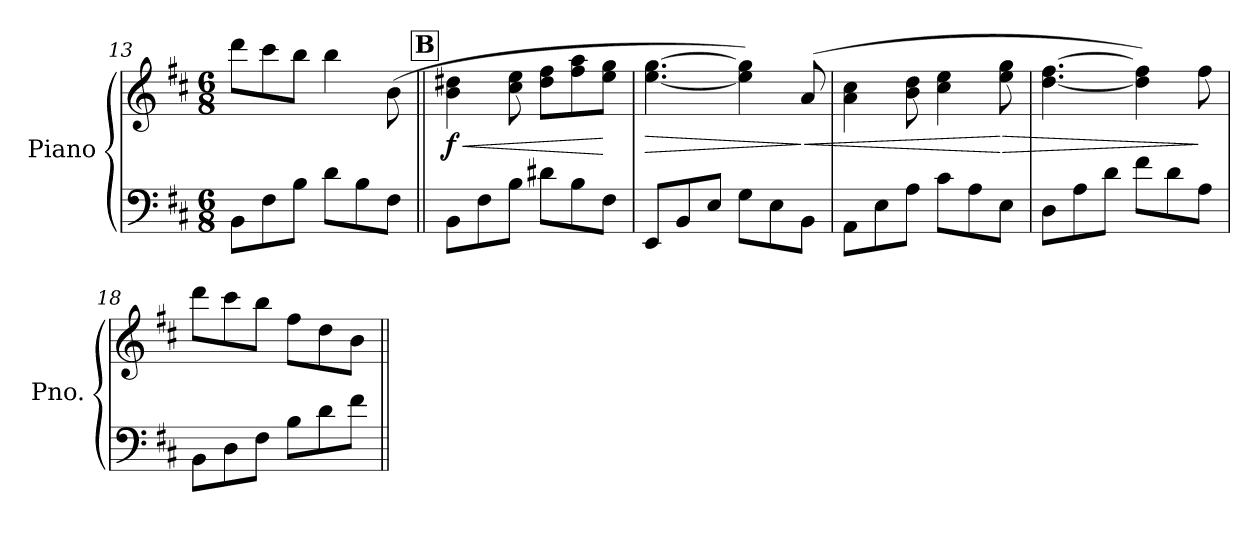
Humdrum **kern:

**kern	**kern	**dynam
*part1	*part1	*part1
*staff2	*staff1	*staff1/2
*I"Piano	*	*
*I'Pno.	*	*
*clefF4	*clefG2	*
*k[f#c#]	*k[f#c#]	*
*M6/8	*M6/8	*
=13	=13	=13
8BB\L	8ddd\L	.
8F#\	8ccc#\	.
8B\J	8bb\J	.
8d\L	4bb\	.
8B\	.	.
8F#\J	(8b\	.
!!LO:LB:g=z
!!LO:REH:place=s1:a:B:fs=14:t=B
=14||	=14||	=14||
!	!	!LO:HP:b
!	!	!LO:DY:n=1:b
8BB\L	4b\ 4dd#X\	< f
8F#\	.	.
8B\J	8cc#\ 8ee\	.
8d#X\L	8dd#\ 8ff#\L	.
8B\	8ff#\ 8aa\	.
8F#\J	8ee\ 8gg\J	[
=15	=15	=15
!	!	!LO:HP:b
8EE/L	[4.ee\ [4.gg\	>
8BB/	.	.
8E/J	.	.
8G\L	4ee\] 4gg\])	.
8E\	.	.
!	!	!LO:HP:n=1:b
8BB\J	(8a/	] <
=16	=16	=16
8AA\L	4a\ 4cc#\	.
8E\	.	.
8A\J	8b\ 8dd\	.
8c#\L	4cc#\ 4ee\	.
8A\	.	.
!	!	!LO:HP:n=1:b
8E\J	8ee\ 8gg\	[ >
=17	=17	=17
8D\L	[4.dd\ [4.ff#\	.
8A\	.	.
8d\J	.	.
8f#\L	4dd\] 4ff#\])	.
8d\	.	.
8A\J	8ff#\	]
=18	=18	=18
8BB\L	8ddd\L	.
8D\	8ccc#\	.
8F#\J	8bb\J	.
8B\L	8ff#\L	.
8d\	8dd\	.
8f#\J	8b\J	.
=||	=||	=||
*-	*-	*-
